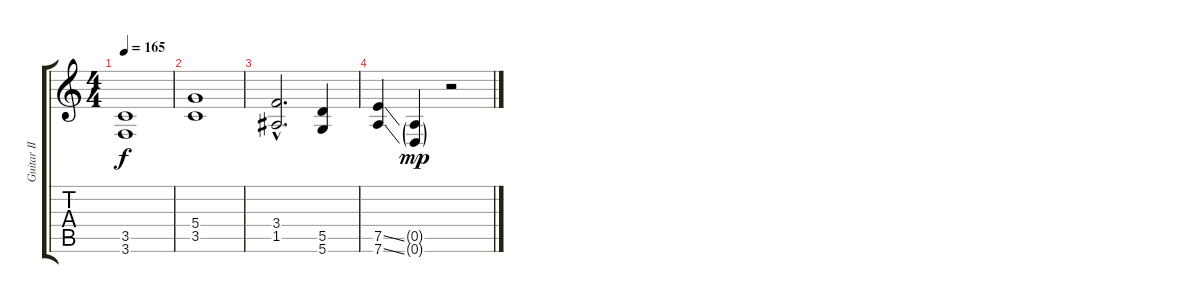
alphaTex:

\track ("Guitar II" "Guitar II") {instrument distortionguitar}
\staff {score tabs}
\tuning (E4 B3 G3 D3 A2 D2) {hide}
\ts (4 4)
\tempo 165
\clef g2
\ks c
(3.5 3.6).1{dy f} |
(5.4 3.5).1 |
(3.4{hac} 1.5{hac}).2{d} (5.5 5.6).4 |
(7.5{ss} 7.6{ss}).4 (0.5{g} 0.6{g}).4{dy mp} r.2
